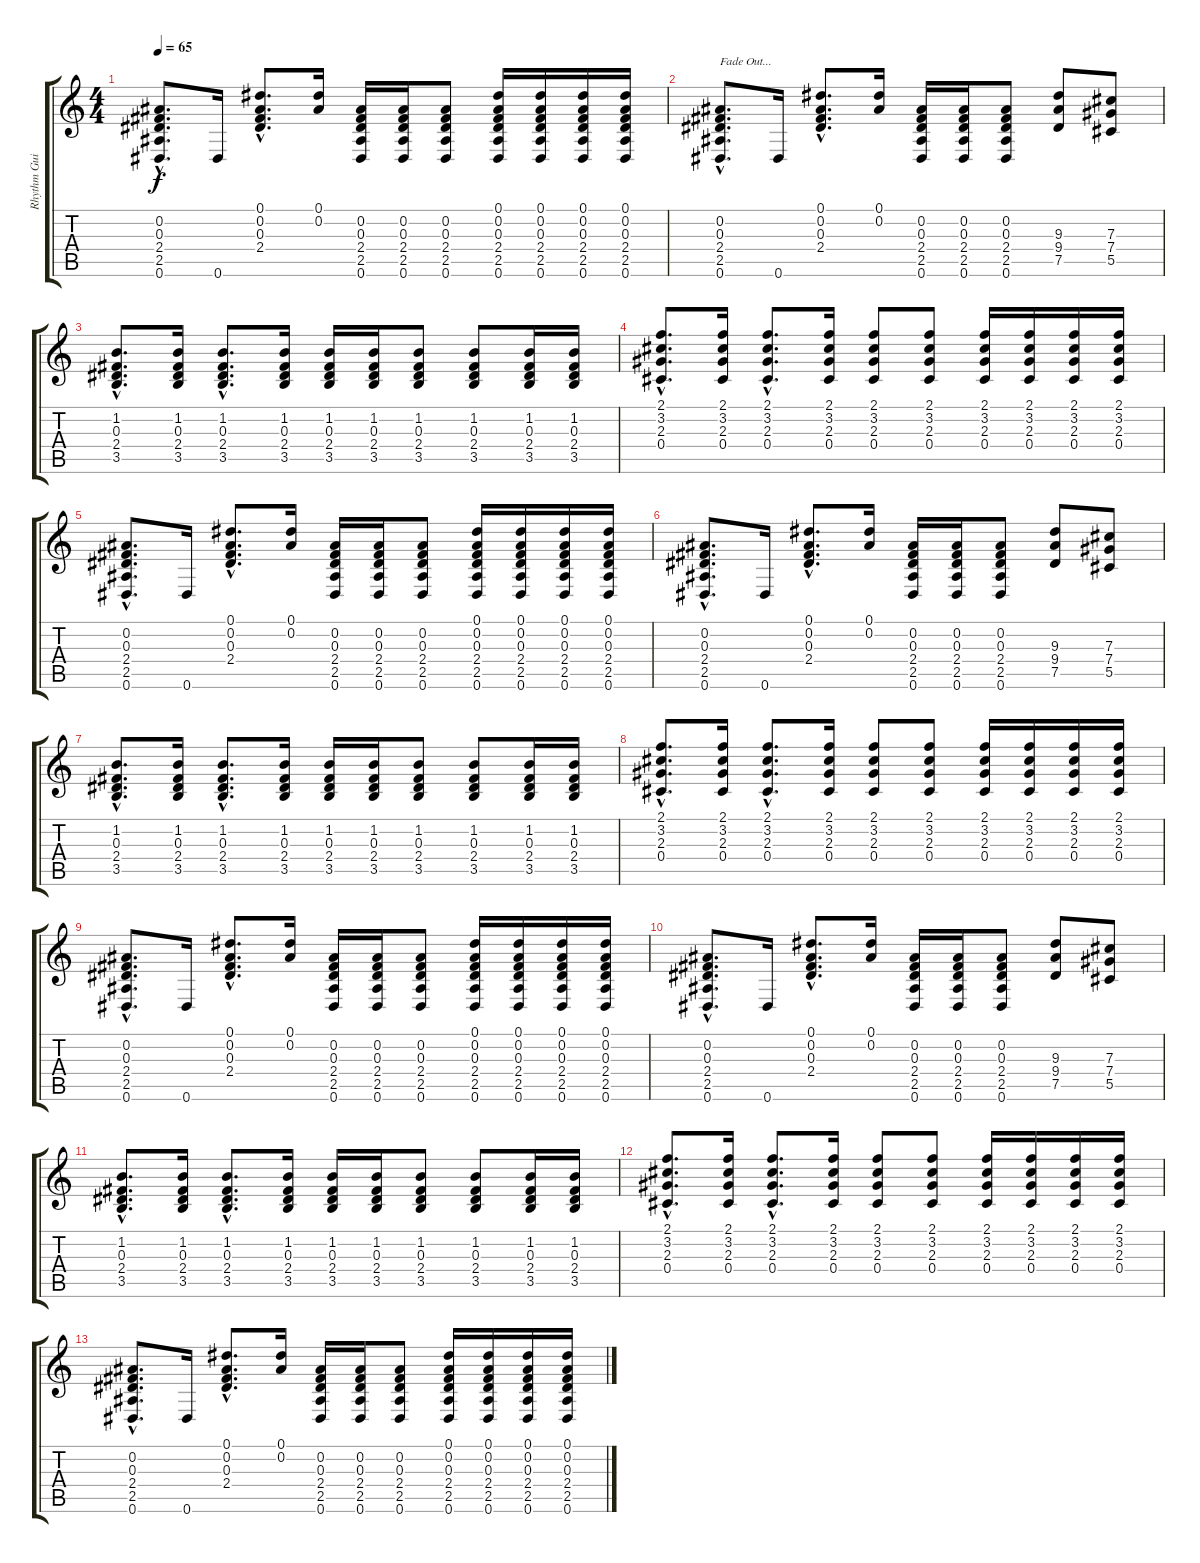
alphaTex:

\track ("Rhythm Guitar 1" "Rhythm Gui") {instrument overdrivenguitar}
\staff {score tabs}
\tuning (Eb4 Bb3 Gb3 Db3 Ab2 Eb2) {hide}
\ts (4 4)
\tempo 65
\clef g2
\ks c
(0.2{hac} 0.3{hac} 2.4{hac} 2.5{hac} 0.6{hac}).8{d dy f} 0.6.16 (0.1{hac} 0.2{hac} 0.3{hac} 2.4{hac}).8{d} (0.1 0.2).16 (0.2 0.3 2.4 2.5 0.6).16 (0.2 0.3 2.4 2.5 0.6).16 (0.2 0.3 2.4 2.5 0.6).8 (0.1 0.2 0.3 2.4 2.5 0.6).16 (0.1 0.2 0.3 2.4 2.5 0.6).16 (0.1 0.2 0.3 2.4 2.5 0.6).16 (0.1 0.2 0.3 2.4 2.5 0.6).16 |
(0.2{hac} 0.3{hac} 2.4{hac} 2.5{hac} 0.6{hac}).8{d txt "Fade Out..." volume 8} 0.6.16 (0.1{hac} 0.2{hac} 0.3{hac} 2.4{hac}).8{d} (0.1 0.2).16 (0.2 0.3 2.4 2.5 0.6).16 (0.2 0.3 2.4 2.5 0.6).16 (0.2 0.3 2.4 2.5 0.6).8 (9.3 9.4 7.5).8 (7.3 7.4 5.5).8 |
(1.2{hac} 0.3{hac} 2.4{hac} 3.5{hac}).8{d} (1.2 0.3 2.4 3.5).16 (1.2{hac} 0.3{hac} 2.4{hac} 3.5{hac}).8{d} (1.2 0.3 2.4 3.5).16 (1.2 0.3 2.4 3.5).16 (1.2 0.3 2.4 3.5).16 (1.2 0.3 2.4 3.5).8 (1.2 0.3 2.4 3.5).8 (1.2 0.3 2.4 3.5).16 (1.2 0.3 2.4 3.5).16 |
(2.1{hac} 3.2{hac} 2.3{hac} 0.4{hac}).8{d} (2.1 3.2 2.3 0.4).16 (2.1{hac} 3.2{hac} 2.3{hac} 0.4{hac}).8{d} (2.1 3.2 2.3 0.4).16 (2.1 3.2 2.3 0.4).8 (2.1 3.2 2.3 0.4).8 (2.1 3.2 2.3 0.4).16 (2.1 3.2 2.3 0.4).16 (2.1 3.2 2.3 0.4).16 (2.1 3.2 2.3 0.4).16 |
(0.2{hac} 0.3{hac} 2.4{hac} 2.5{hac} 0.6{hac}).8{d} 0.6.16 (0.1{hac} 0.2{hac} 0.3{hac} 2.4{hac}).8{d} (0.1 0.2).16 (0.2 0.3 2.4 2.5 0.6).16 (0.2 0.3 2.4 2.5 0.6).16 (0.2 0.3 2.4 2.5 0.6).8 (0.1 0.2 0.3 2.4 2.5 0.6).16 (0.1 0.2 0.3 2.4 2.5 0.6).16 (0.1 0.2 0.3 2.4 2.5 0.6).16 (0.1 0.2 0.3 2.4 2.5 0.6).16 |
(0.2{hac} 0.3{hac} 2.4{hac} 2.5{hac} 0.6{hac}).8{d volume 5} 0.6.16 (0.1{hac} 0.2{hac} 0.3{hac} 2.4{hac}).8{d} (0.1 0.2).16 (0.2 0.3 2.4 2.5 0.6).16 (0.2 0.3 2.4 2.5 0.6).16 (0.2 0.3 2.4 2.5 0.6).8 (9.3 9.4 7.5).8 (7.3 7.4 5.5).8 |
(1.2{hac} 0.3{hac} 2.4{hac} 3.5{hac}).8{d} (1.2 0.3 2.4 3.5).16 (1.2{hac} 0.3{hac} 2.4{hac} 3.5{hac}).8{d} (1.2 0.3 2.4 3.5).16 (1.2 0.3 2.4 3.5).16 (1.2 0.3 2.4 3.5).16 (1.2 0.3 2.4 3.5).8 (1.2 0.3 2.4 3.5).8 (1.2 0.3 2.4 3.5).16 (1.2 0.3 2.4 3.5).16 |
(2.1{hac} 3.2{hac} 2.3{hac} 0.4{hac}).8{d} (2.1 3.2 2.3 0.4).16 (2.1{hac} 3.2{hac} 2.3{hac} 0.4{hac}).8{d} (2.1 3.2 2.3 0.4).16 (2.1 3.2 2.3 0.4).8 (2.1 3.2 2.3 0.4).8 (2.1 3.2 2.3 0.4).16 (2.1 3.2 2.3 0.4).16 (2.1 3.2 2.3 0.4).16 (2.1 3.2 2.3 0.4).16 |
(0.2{hac} 0.3{hac} 2.4{hac} 2.5{hac} 0.6{hac}).8{d} 0.6.16 (0.1{hac} 0.2{hac} 0.3{hac} 2.4{hac}).8{d} (0.1 0.2).16 (0.2 0.3 2.4 2.5 0.6).16 (0.2 0.3 2.4 2.5 0.6).16 (0.2 0.3 2.4 2.5 0.6).8 (0.1 0.2 0.3 2.4 2.5 0.6).16 (0.1 0.2 0.3 2.4 2.5 0.6).16 (0.1 0.2 0.3 2.4 2.5 0.6).16 (0.1 0.2 0.3 2.4 2.5 0.6).16 |
(0.2{hac} 0.3{hac} 2.4{hac} 2.5{hac} 0.6{hac}).8{d volume 1} 0.6.16 (0.1{hac} 0.2{hac} 0.3{hac} 2.4{hac}).8{d} (0.1 0.2).16 (0.2 0.3 2.4 2.5 0.6).16 (0.2 0.3 2.4 2.5 0.6).16 (0.2 0.3 2.4 2.5 0.6).8 (9.3 9.4 7.5).8 (7.3 7.4 5.5).8 |
(1.2{hac} 0.3{hac} 2.4{hac} 3.5{hac}).8{d} (1.2 0.3 2.4 3.5).16 (1.2{hac} 0.3{hac} 2.4{hac} 3.5{hac}).8{d} (1.2 0.3 2.4 3.5).16 (1.2 0.3 2.4 3.5).16 (1.2 0.3 2.4 3.5).16 (1.2 0.3 2.4 3.5).8 (1.2 0.3 2.4 3.5).8 (1.2 0.3 2.4 3.5).16 (1.2 0.3 2.4 3.5).16 |
(2.1{hac} 3.2{hac} 2.3{hac} 0.4{hac}).8{d} (2.1 3.2 2.3 0.4).16 (2.1{hac} 3.2{hac} 2.3{hac} 0.4{hac}).8{d} (2.1 3.2 2.3 0.4).16 (2.1 3.2 2.3 0.4).8 (2.1 3.2 2.3 0.4).8 (2.1 3.2 2.3 0.4).16 (2.1 3.2 2.3 0.4).16 (2.1 3.2 2.3 0.4).16 (2.1 3.2 2.3 0.4).16 |
(0.2{hac} 0.3{hac} 2.4{hac} 2.5{hac} 0.6{hac}).8{d} 0.6.16 (0.1{hac} 0.2{hac} 0.3{hac} 2.4{hac}).8{d} (0.1 0.2).16 (0.2 0.3 2.4 2.5 0.6).16 (0.2 0.3 2.4 2.5 0.6).16 (0.2 0.3 2.4 2.5 0.6).8 (0.1 0.2 0.3 2.4 2.5 0.6).16 (0.1 0.2 0.3 2.4 2.5 0.6).16 (0.1 0.2 0.3 2.4 2.5 0.6).16 (0.1 0.2 0.3 2.4 2.5 0.6).16
